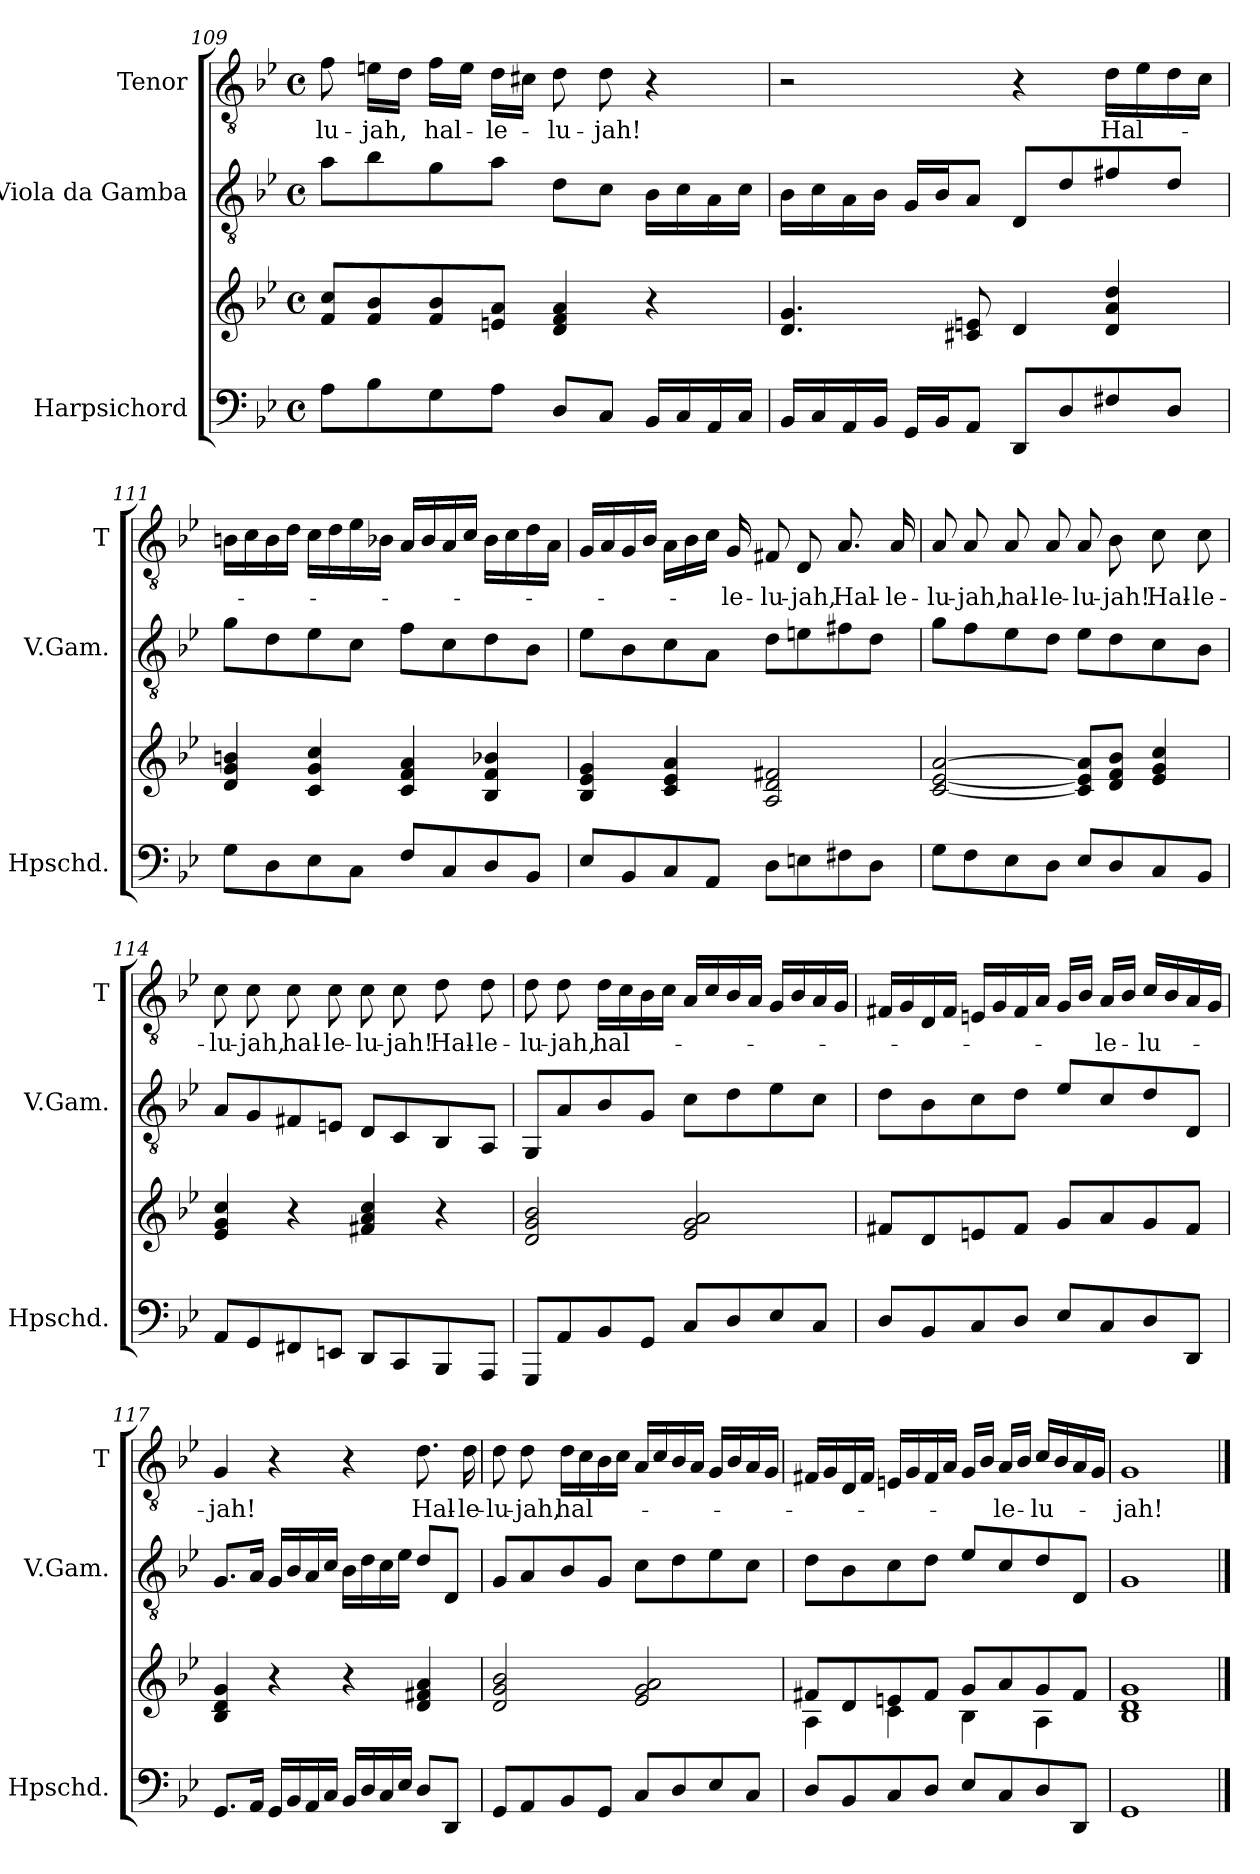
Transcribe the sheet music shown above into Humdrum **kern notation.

**kern	**kern	**kern	**kern	**text
*part3	*part3	*part2	*part1	*part1
*staff4	*staff3	*staff2	*staff1	*staff1
*I"Harpsichord	*	*I"Viola da Gamba	*I"Tenor	*
*I'Hpschd.	*	*I'V.Gam.	*I'T	*
*clefF4	*clefG2	*clefGv2	*clefGv2	*
*	*	*ITrd7c12	*	*
*k[b-e-]	*k[b-e-]	*k[b-e-]	*k[b-e-]	*
*B-:	*B-:	*B-:	*B-:	*
*M4/4	*M4/4	*M4/4	*M4/4	*
*met(c)	*met(c)	*met(c)	*met(c)	*
=109	=109	=109	=109	=109
!	!	!	!	!LO:LY:b
8A\L	8f/ 8cc/L	8A\L	8f\	-lu-
!	!	!	!	!LO:LY:b
8B-\	8f/ 8b-/	8B-\	16en\LL	-jah,
.	.	.	16d\JJ	.
!	!	!	!	!LO:LY:b
8G\	8f/ 8b-/	8G\	16f\LL	hal-
.	.	.	16e\JJ	.
!	!	!	!	!LO:LY:b
8A\J	8en/ 8a/J	8A\J	16d\LL	-le-
.	.	.	16c#X\JJ	.
!	!	!	!	!LO:LY:b
8D/L	4d/ 4f/ 4a/	8D\L	8d\	-lu-
!	!	!	!	!LO:LY:b
8C/J	.	8C\J	8d\	-jah!
16BB-/LL	4r	16BB-\LL	4r	.
16C/	.	16C\	.	.
16AA/	.	16AA\	.	.
16C/JJ	.	16C\JJ	.	.
=110	=110	=110	=110	=110
16BB-/LL	4.d/ 4.g/	16BB-\LL	2r	.
16C/	.	16C\	.	.
16AA/	.	16AA\	.	.
16BB-/JJ	.	16BB-\JJ	.	.
16GG/LL	.	16GG/LL	.	.
16BB-/J	.	16BB-/J	.	.
8AA/J	8c#X/ 8en/	8AA/J	.	.
8DD/L	4d/	8DD/L	4r	.
8D/	.	8D/	.	.
!	!	!	!	!LO:LY:b
8F#X/	4d/ 4a/ 4dd/	8F#X/	16d\LL	Hal-
.	.	.	16e-\	.
8D/J	.	8D/J	16d\	.
.	.	.	16c\JJ	.
!!LO:PB:g=z
=111	=111	=111	=111	=111
8G\L	4d/ 4g/ 4bn/	8G\L	16Bn\LL	.
.	.	.	16c\	.
8D\	.	8D\	16B\	.
.	.	.	16d\JJ	.
8E-\	4c/ 4g/ 4cc/	8E-\	16c\LL	.
.	.	.	16d\	.
8C\J	.	8C\J	16e-\	.
.	.	.	16B-X\JJ	.
8F/L	4c/ 4f/ 4a/	8F\L	16A/LL	.
.	.	.	16B-/	.
8C/	.	8C\	16A/	.
.	.	.	16c/JJ	.
8D/	4B-/ 4f/ 4b-X/	8D\	16B-\LL	.
.	.	.	16c\	.
8BB-/J	.	8BB-\J	16d\	.
.	.	.	16A\JJ	.
=112	=112	=112	=112	=112
8E-/L	4B-/ 4e-/ 4g/	8E-\L	16G/LL	.
.	.	.	16A/	.
8BB-/	.	8BB-\	16G/	.
.	.	.	16B-/JJ	.
8C/	4c/ 4e-/ 4a/	8C\	16A\LL	.
.	.	.	16B-\	.
8AA/J	.	8AA\J	16c\JJ	.
!	!	!	!	!LO:LY:b
.	.	.	16G/	-le-
!	!	!	!	!LO:LY:b
8D\L	2A/ 2d/ 2f#X/	8D\L	8F#X/	-lu-
!	!	!	!	!LO:LY:b
8En\	.	8En\	8D/	-jah,
!	!	!	!	!LO:LY:b
8F#X\	.	8F#X\	8.A/	Hal-
8D\J	.	8D\J	.	.
!	!	!	!	!LO:LY:b
.	.	.	16A/	-le-
=113	=113	=113	=113	=113
!	!	!	!	!LO:LY:b
8G\L	[2c/ [2e-/ [2a/	8G\L	8A/	-lu-
!	!	!	!	!LO:LY:b
8F\	.	8F\	8A/	-jah,
!	!	!	!	!LO:LY:b
8E-\	.	8E-\	8A/	hal-
!	!	!	!	!LO:LY:b
8D\J	.	8D\J	8A/	-le-
!	!	!	!	!LO:LY:b
8E-/L	8c/] 8e-/] 8a/]L	8E-\L	8A/	-lu-
!	!	!	!	!LO:LY:b
8D/	8d/ 8f/ 8b-/J	8D\	8B-\	-jah!
!	!	!	!	!LO:LY:b
8C/	4e-/ 4g/ 4cc/	8C\	8c\	Hal-
!	!	!	!	!LO:LY:b
8BB-/J	.	8BB-\J	8c\	-le-
!!LO:LB:g=z
=114	=114	=114	=114	=114
!	!	!	!	!LO:LY:b
8AA/L	4e-/ 4g/ 4cc/	8AA/L	8c\	-lu-
!	!	!	!	!LO:LY:b
8GG/	.	8GG/	8c\	-jah,
!	!	!	!	!LO:LY:b
8FF#X/	4r	8FF#X/	8c\	hal-
!	!	!	!	!LO:LY:b
8EEn/J	.	8EEn/J	8c\	-le-
!	!	!	!	!LO:LY:b
8DD/L	4f#X/ 4a/ 4cc/	8DD/L	8c\	-lu-
!	!	!	!	!LO:LY:b
8CC/	.	8CC/	8c\	-jah!
!	!	!	!	!LO:LY:b
8BBB-/	4r	8BBB-/	8d\	Hal-
!	!	!	!	!LO:LY:b
8AAA/J	.	8AAA/J	8d\	-le-
=115	=115	=115	=115	=115
!	!	!	!	!LO:LY:b
8GGG/L	2d/ 2g/ 2b-/	8GGG/L	8d\	-lu-
!	!	!	!	!LO:LY:b
8AA/	.	8AA/	8d\	-jah,
!	!	!	!	!LO:LY:b
8BB-/	.	8BB-/	16d\LL	hal-
.	.	.	16c\	.
8GG/J	.	8GG/J	16B-\	.
.	.	.	16c\JJ	.
8C/L	2e-/ 2g/ 2a/	8C\L	16A/LL	.
.	.	.	16c/	.
8D/	.	8D\	16B-/	.
.	.	.	16A/JJ	.
8E-/	.	8E-\	16G/LL	.
.	.	.	16B-/	.
8C/J	.	8C\J	16A/	.
.	.	.	16G/JJ	.
=116	=116	=116	=116	=116
8D/L	8f#X/L	8D\L	16F#X/LL	.
.	.	.	16G/	.
8BB-/	8d/	8BB-\	16D/	.
.	.	.	16F#/JJ	.
8C/	8en/	8C\	16En/LL	.
.	.	.	16G/	.
8D/J	8f#/J	8D\J	16F#/	.
.	.	.	16A/JJ	.
8E-/L	8g/L	8E-/L	16G/LL	.
.	.	.	16B-/JJ	.
!	!	!	!	!LO:LY:b
8C/	8a/	8C/	16A/LL	-le-
.	.	.	16B-/JJ	.
!	!	!	!	!LO:LY:b
8D/	8g/	8D/	16c/LL	-lu-
.	.	.	16B-/	.
8DD/J	8f#/J	8DD/J	16A/	.
.	.	.	16G/JJ	.
!!LO:LB:g=z
=117	=117	=117	=117	=117
!	!	!	!	!LO:LY:b
8.GG/L	4B-/ 4d/ 4g/	8.GG/L	4G/	-jah!
16AA/Jk	.	16AA/Jk	.	.
16GG/LL	4r	16GG/LL	4r	.
16BB-/	.	16BB-/	.	.
16AA/	.	16AA/	.	.
16C/JJ	.	16C/JJ	.	.
16BB-/LL	4r	16BB-\LL	4r	.
16D/	.	16D\	.	.
16C/	.	16C\	.	.
16E-/JJ	.	16E-\JJ	.	.
!	!	!	!	!LO:LY:b
8D/L	4d/ 4f#X/ 4a/	8D/L	8.d\	Hal-
8DD/J	.	8DD/J	.	.
!	!	!	!	!LO:LY:b
.	.	.	16d\	-le-
=118	=118	=118	=118	=118
!	!	!	!	!LO:LY:b
8GG/L	2d/ 2g/ 2b-/	8GG/L	8d\	-lu-
!	!	!	!	!LO:LY:b
8AA/	.	8AA/	8d\	-jah,
!	!	!	!	!LO:LY:b
8BB-/	.	8BB-/	16d\LL	hal-
.	.	.	16c\	.
8GG/J	.	8GG/J	16B-\	.
.	.	.	16c\JJ	.
8C/L	2e-/ 2g/ 2a/	8C\L	16A/LL	.
.	.	.	16c/	.
8D/	.	8D\	16B-/	.
.	.	.	16A/JJ	.
8E-/	.	8E-\	16G/LL	.
.	.	.	16B-/	.
8C/J	.	8C\J	16A/	.
.	.	.	16G/JJ	.
=119	=119	=119	=119	=119
*	*^	*	*	*
8D/L	8f#X/L	4A\	8D\L	16F#X/LL	.
.	.	.	.	16G/	.
8BB-/	8d/	.	8BB-\	16D/	.
.	.	.	.	16F#/JJ	.
8C/	8en/	4c\	8C\	16En/LL	.
.	.	.	.	16G/	.
8D/J	8f#/J	.	8D\J	16F#/	.
.	.	.	.	16A/JJ	.
8E-/L	8g/L	4B-\	8E-/L	16G/LL	.
.	.	.	.	16B-/JJ	.
!	!	!	!	!	!LO:LY:b
8C/	8a/	.	8C/	16A/LL	-le-
.	.	.	.	16B-/JJ	.
!	!	!	!	!	!LO:LY:b
8D/	8g/	4A\	8D/	16c/LL	-lu-
.	.	.	.	16B-/	.
8DD/J	8f#/J	.	8DD/J	16A/	.
.	.	.	.	16G/JJ	.
*	*v	*v	*	*	*
=120	=120	=120	=120	=120
!	!	!	!	!LO:LY:b
1GG	1B- 1d 1g	1GG	1G	-jah!
==	==	==	==	==
*-	*-	*-	*-	*-
